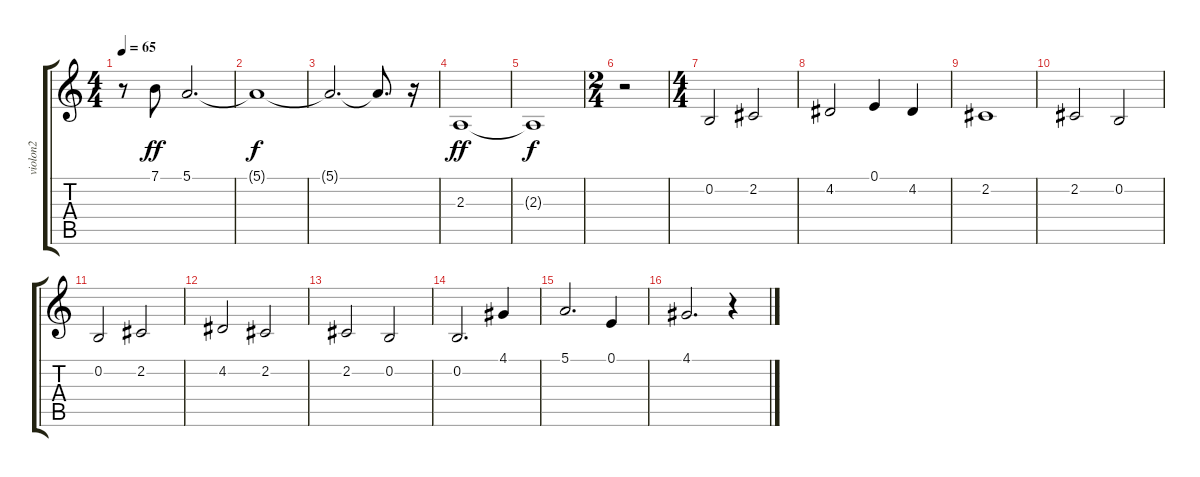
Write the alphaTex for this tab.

\track ("violon2" "violon2") {instrument stringensemble1}
\staff {score tabs}
\tuning (E4 B3 G3 D3 A2 E2) {hide}
\ts (4 4)
\tempo 65
\clef g2
\ks c
r.8{dy ff instrument stringensemble1} 7.1.8 5.1.2{d} |
5.1{t}.1{dy f} |
5.1{t}.2{d} 5.1{t}.8{d} r.16 |
2.3.1{dy ff} |
2.3{t}.1{dy f} |
\ts (2 4)
r.2 |
\ts (4 4)
0.2.2{volume 14} 2.2.2 |
4.2.2 0.1.4 4.2.4 |
2.2.1 |
2.2.2 0.2.2 |
0.2.2 2.2.2 |
4.2.2 2.2.2 |
2.2.2 0.2.2 |
0.2.2{d} 4.1.4 |
5.1.2{d} 0.1.4 |
4.1.2{d} r.4
